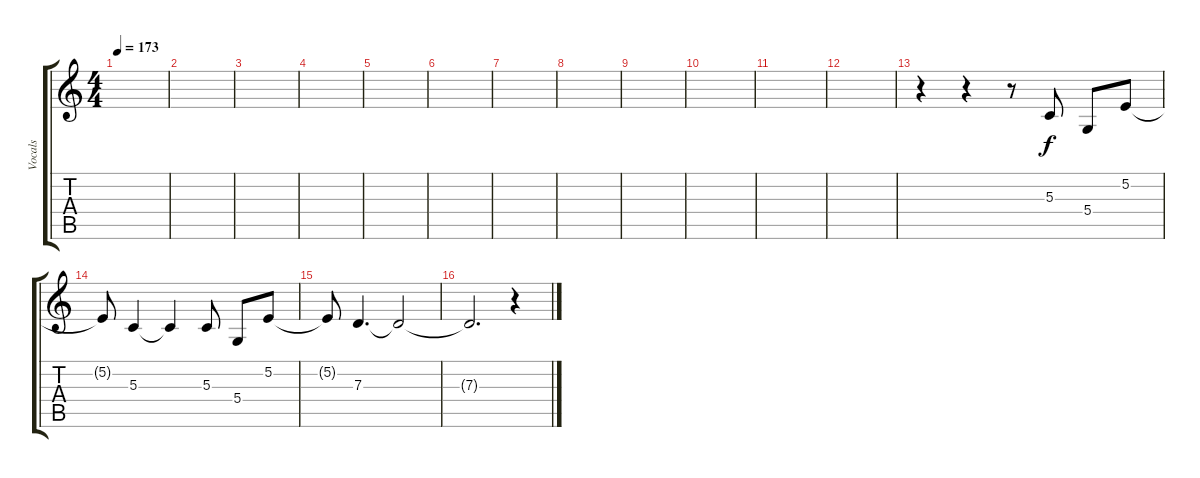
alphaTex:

\track ("Vocals" "Vocals") {instrument altosax}
\staff {score tabs}
\tuning (E4 B3 G3 D3 A2 E2) {hide}
\ts (4 4)
\tempo 173
\clef g2
\ks c
|
|
|
|
|
|
|
|
|
|
|
|
r.4 r.4 r.8 5.3.8 5.4.8 5.2.8 |
5.2{t}.8 5.3.4 5.3{t}.4 5.3.8 5.4.8 5.2.8 |
5.2{t}.8 7.3.4{d} 7.3{t}.2 |
7.3{t}.2{d} r.4
